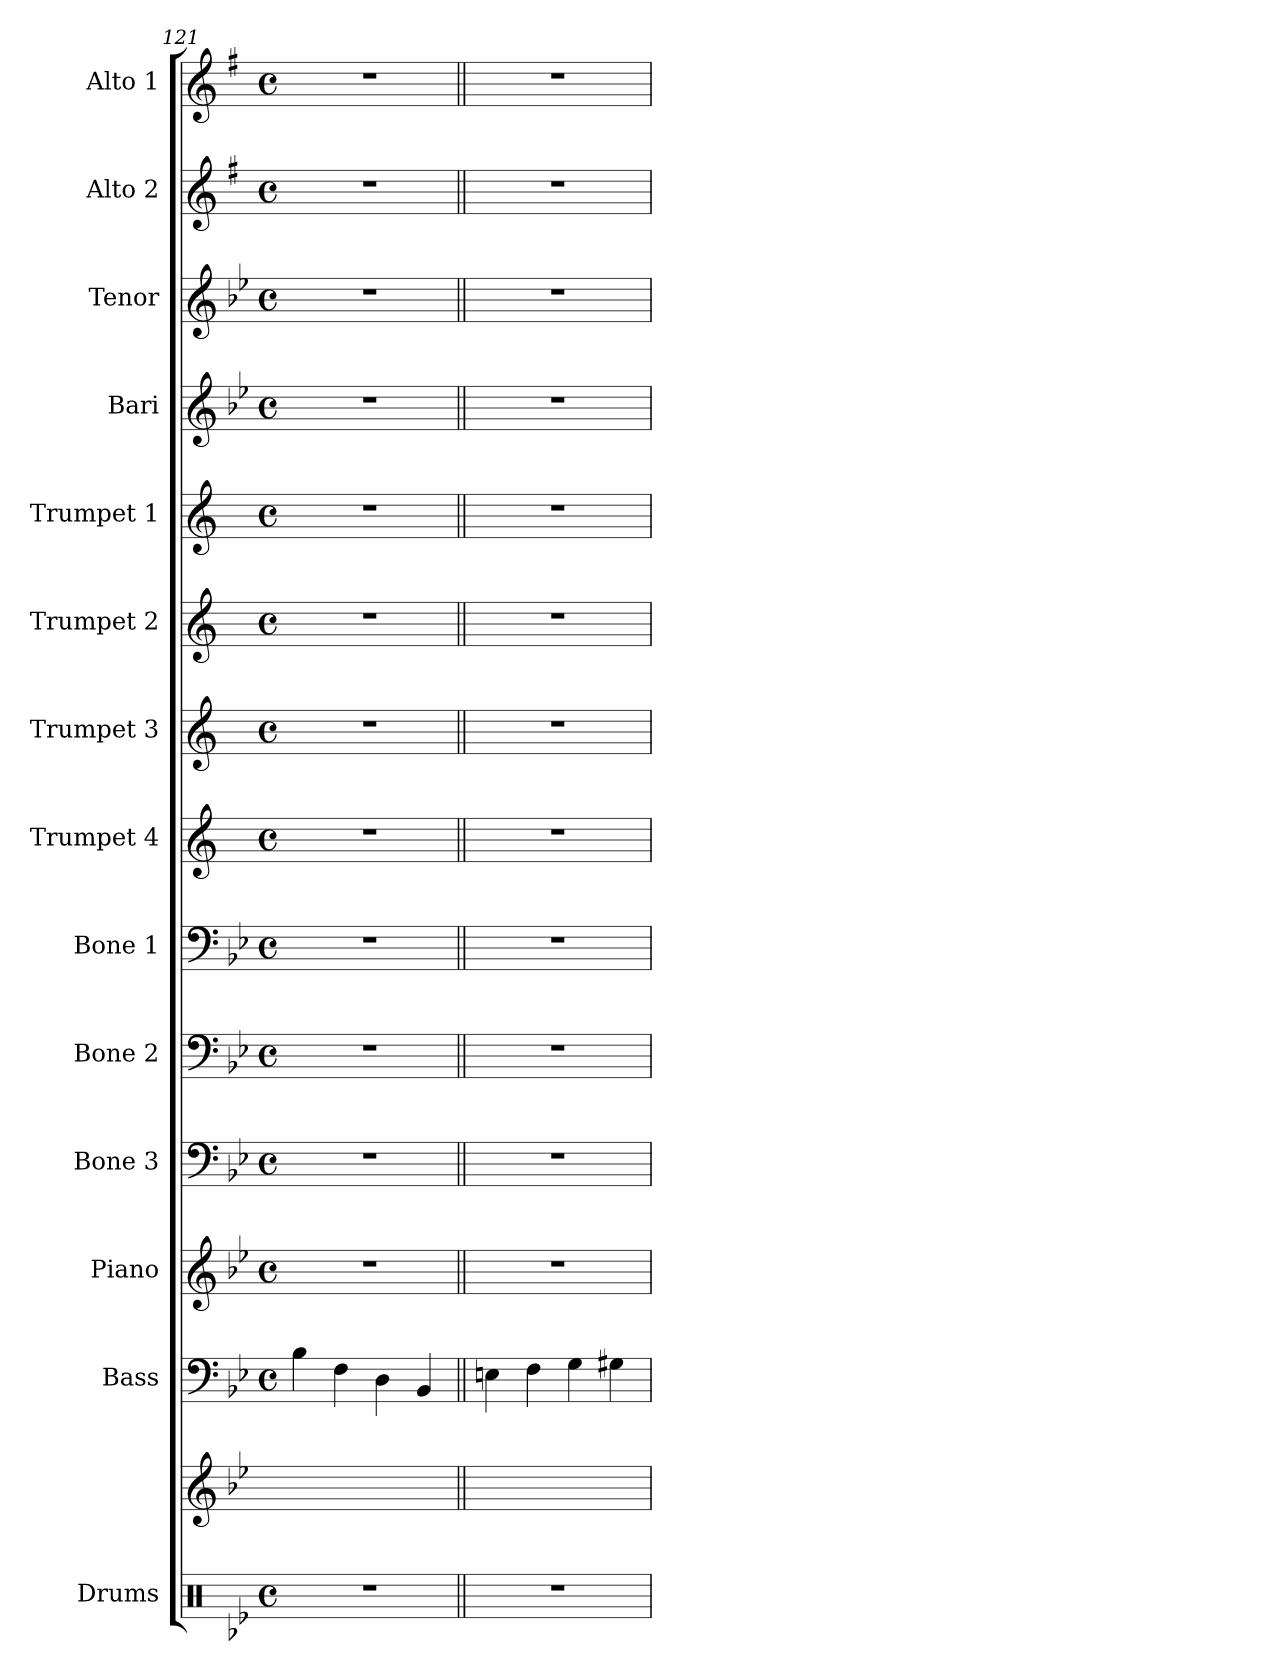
**kern	**kern	**kern	**kern	**kern	**kern	**kern	**kern	**kern	**kern	**kern	**kern	**kern	**kern	**kern
*part15	*part14	*part13	*part12	*part11	*part10	*part9	*part8	*part7	*part6	*part5	*part4	*part3	*part2	*part1
*staff15	*staff14	*staff13	*staff12	*staff11	*staff10	*staff9	*staff8	*staff7	*staff6	*staff5	*staff4	*staff3	*staff2	*staff1
*I"Drums	*	*I"Bass	*I"Piano	*I"Bone 3	*I"Bone 2	*I"Bone 1	*I"Trumpet 4	*I"Trumpet 3	*I"Trumpet 2	*I"Trumpet 1	*I"Bari	*I"Tenor	*I"Alto 2	*I"Alto 1
*	*	*	*	*	*	*	*I'Tpt	*	*I'Tpt	*I'Tpt	*	*	*	*
*clefX	*clefG2	*clefF4	*clefG2	*clefF4	*clefF4	*clefF4	*clefG2	*clefG2	*clefG2	*clefG2	*clefG2	*clefG2	*clefG2	*clefG2
*	*	*ITrd7c12	*ITrd8c14	*	*	*	*ITrd1c2	*ITrd1c2	*ITrd1c2	*ITrd1c2	*ITrd12c21	*ITrd8c14	*ITrd5c9	*ITrd5c9
*k[b-e-]	*k[b-e-]	*k[b-e-]	*k[b-e-]	*k[b-e-]	*k[b-e-]	*k[b-e-]	*k[b-e-]	*k[b-e-]	*k[b-e-]	*k[b-e-]	*k[b-e-]	*k[b-e-]	*k[b-e-]	*k[b-e-]
*B-:	*B-:	*B-:	*B-:	*B-:	*B-:	*B-:	*B-:	*B-:	*B-:	*B-:	*B-:	*B-:	*B-:	*B-:
*M4/4	*	*M4/4	*M4/4	*M4/4	*M4/4	*M4/4	*M4/4	*M4/4	*M4/4	*M4/4	*M4/4	*M4/4	*M4/4	*M4/4
*met(c)	*	*met(c)	*met(c)	*met(c)	*met(c)	*met(c)	*met(c)	*met(c)	*met(c)	*met(c)	*met(c)	*met(c)	*met(c)	*met(c)
=121	=121	=121	=121	=121	=121	=121	=121	=121	=121	=121	=121	=121	=121	=121
1r	1ryy	4BB-\	1r	1r	1r	1r	1r	1r	1r	1r	1r	1r	1r	1r
.	.	4FF\	.	.	.	.	.	.	.	.	.	.	.	.
.	.	4DD\	.	.	.	.	.	.	.	.	.	.	.	.
.	.	4BBB-/	.	.	.	.	.	.	.	.	.	.	.	.
=122||	=122||	=122||	=122||	=122||	=122||	=122||	=122||	=122||	=122||	=122||	=122||	=122||	=122||	=122||
1r	1ryy	4EEn\	1r	1r	1r	1r	1r	1r	1r	1r	1r	1r	1r	1r
.	.	4FF\	.	.	.	.	.	.	.	.	.	.	.	.
.	.	4GG\	.	.	.	.	.	.	.	.	.	.	.	.
.	.	4GG#X\	.	.	.	.	.	.	.	.	.	.	.	.
=	=	=	=	=	=	=	=	=	=	=	=	=	=	=
*-	*-	*-	*-	*-	*-	*-	*-	*-	*-	*-	*-	*-	*-	*-
